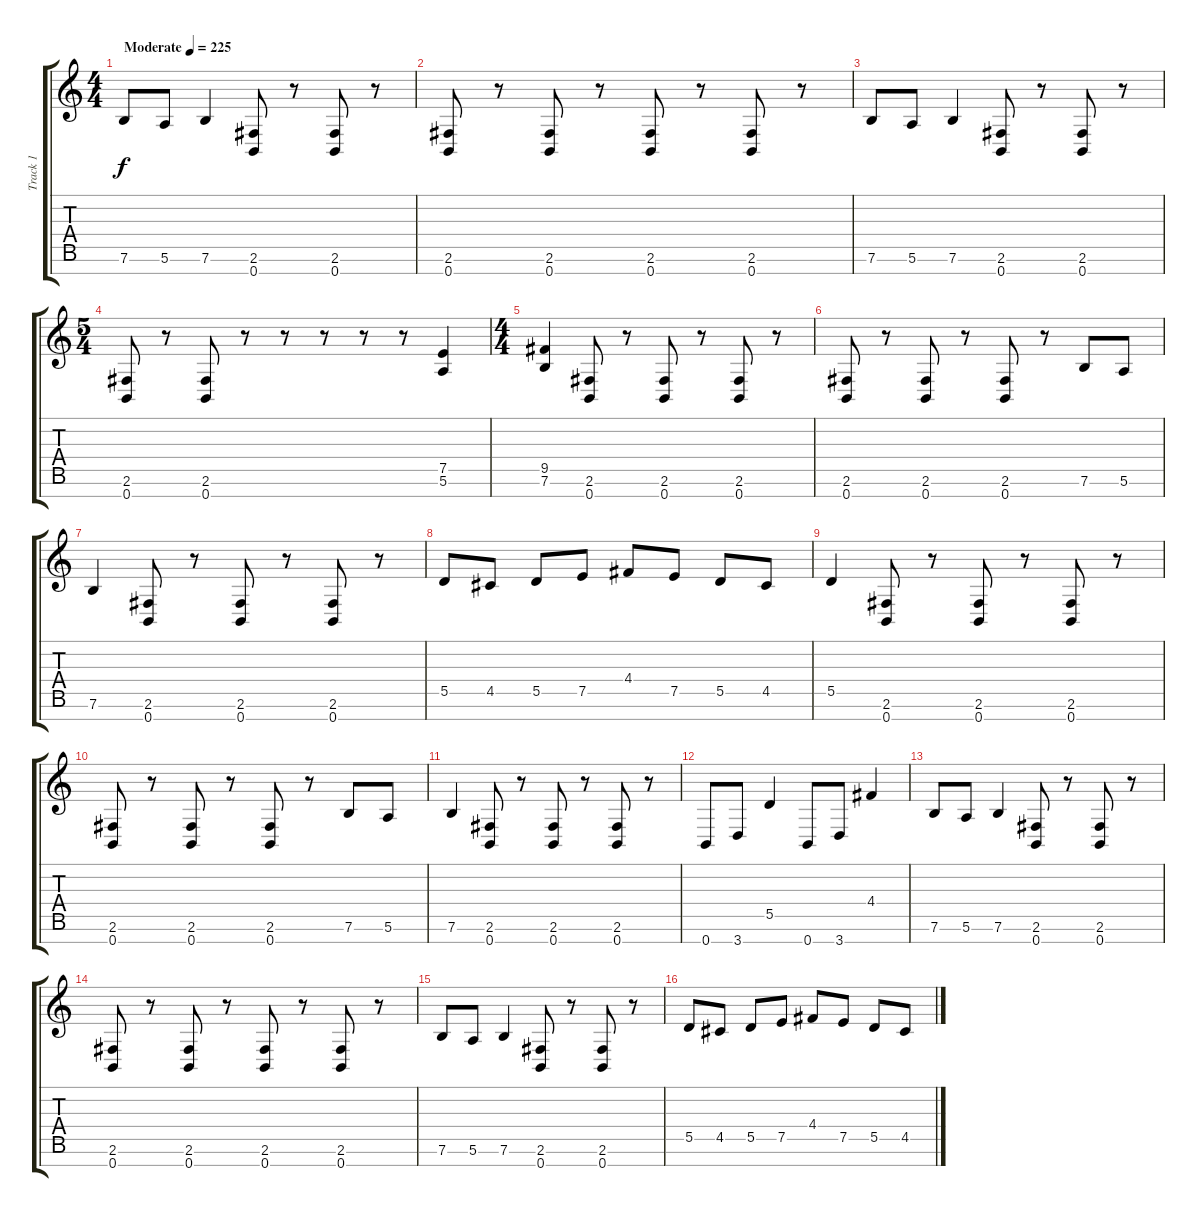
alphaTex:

\track ("Track 1" "Track 1") {instrument distortionguitar}
\staff {score tabs}
\tuning (E4 B3 G3 D3 A2 E2 B1) {hide}
\ts (4 4)
\tempo (225 "Moderate")
\clef g2
\ks c
7.6.8{dy f instrument distortionguitar} 5.6.8 7.6.4 (2.6 0.7).8 r.8 (2.6 0.7).8 r.8 |
(2.6 0.7).8 r.8 (2.6 0.7).8 r.8 (2.6 0.7).8 r.8 (2.6 0.7).8 r.8 |
7.6.8 5.6.8 7.6.4 (2.6 0.7).8 r.8 (2.6 0.7).8 r.8 |
\ts (5 4)
(2.6 0.7).8 r.8 (2.6 0.7).8 r.8 r.8 r.8 r.8 r.8 (7.5 5.6).4 |
\ts (4 4)
(9.5 7.6).4 (2.6 0.7).8 r.8 (2.6 0.7).8 r.8 (2.6 0.7).8 r.8 |
(2.6 0.7).8 r.8 (2.6 0.7).8 r.8 (2.6 0.7).8 r.8 7.6.8 5.6.8 |
7.6.4 (2.6 0.7).8 r.8 (2.6 0.7).8 r.8 (2.6 0.7).8 r.8 |
5.5.8 4.5.8 5.5.8 7.5.8 4.4.8 7.5.8 5.5.8 4.5.8 |
5.5.4 (2.6 0.7).8 r.8 (2.6 0.7).8 r.8 (2.6 0.7).8 r.8 |
(2.6 0.7).8 r.8 (2.6 0.7).8 r.8 (2.6 0.7).8 r.8 7.6.8 5.6.8 |
7.6.4 (2.6 0.7).8 r.8 (2.6 0.7).8 r.8 (2.6 0.7).8 r.8 |
0.7.8 3.7.8 5.5.4 0.7.8 3.7.8 4.4.4 |
7.6.8 5.6.8 7.6.4 (2.6 0.7).8 r.8 (2.6 0.7).8 r.8 |
(2.6 0.7).8 r.8 (2.6 0.7).8 r.8 (2.6 0.7).8 r.8 (2.6 0.7).8 r.8 |
7.6.8 5.6.8 7.6.4 (2.6 0.7).8 r.8 (2.6 0.7).8 r.8 |
5.5.8 4.5.8 5.5.8 7.5.8 4.4.8 7.5.8 5.5.8 4.5.8
